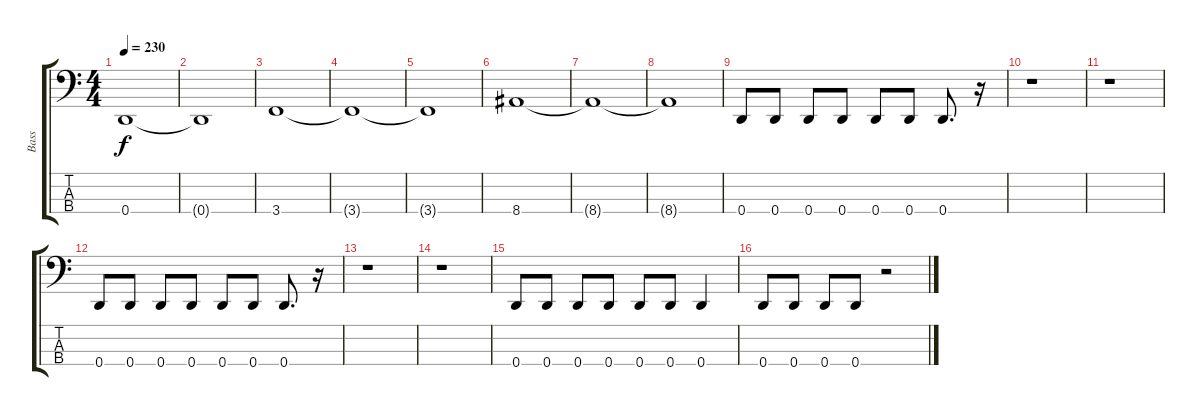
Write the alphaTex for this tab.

\track ("Bass" "Bass") {instrument electricbasspick}
\staff {score tabs}
\tuning (G2 D2 A1 D1) {hide}
\ts (4 4)
\tempo 230
\clef f4
\ks c
0.4{t}.1{dy f} |
0.4{t}.1 |
3.4.1 |
3.4{t}.1 |
3.4{t}.1 |
8.4.1 |
8.4{t}.1 |
8.4{t}.1 |
0.4.8 0.4.8 0.4.8 0.4.8 0.4.8 0.4.8 0.4.8{d} r.16 |
r.1 |
r.1 |
0.4.8 0.4.8 0.4.8 0.4.8 0.4.8 0.4.8 0.4.8{d} r.16 |
r.1 |
r.1 |
0.4.8 0.4.8 0.4.8 0.4.8 0.4.8 0.4.8 0.4.4 |
0.4.8 0.4.8 0.4.8 0.4.8 r.2
